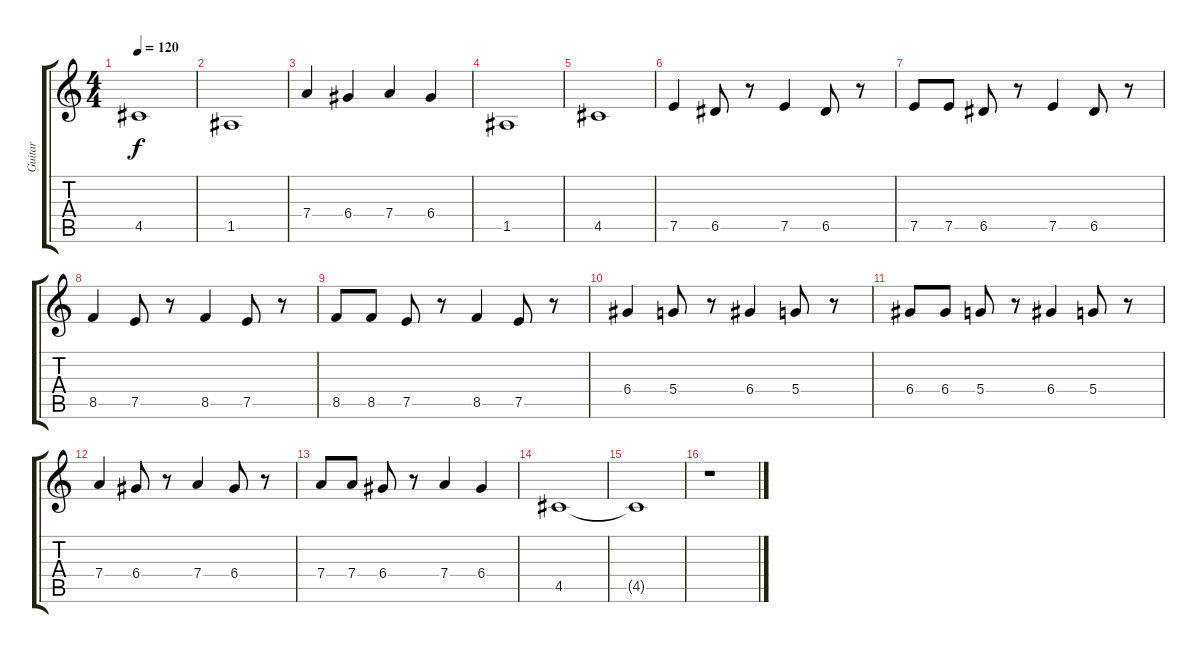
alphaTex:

\track ("Guitar" "Guitar") {instrument distortionguitar}
\staff {score tabs}
\tuning (E4 B3 G3 D3 A2 E2) {hide}
\ts (4 4)
\tempo 120
\clef g2
\ks c
4.5.1{dy f} |
1.5.1 |
7.4.4 6.4.4 7.4.4 6.4.4 |
1.5.1 |
4.5.1 |
7.5.4 6.5.8 r.8 7.5.4 6.5.8 r.8 |
7.5.8 7.5.8 6.5.8 r.8 7.5.4 6.5.8 r.8 |
8.5.4 7.5.8 r.8 8.5.4 7.5.8 r.8 |
8.5.8 8.5.8 7.5.8 r.8 8.5.4 7.5.8 r.8 |
6.4.4 5.4.8 r.8 6.4.4 5.4.8 r.8 |
6.4.8 6.4.8 5.4.8 r.8 6.4.4 5.4.8 r.8 |
7.4.4 6.4.8 r.8 7.4.4 6.4.8 r.8 |
7.4.8 7.4.8 6.4.8 r.8 7.4.4 6.4.4 |
4.5.1 |
4.5{t}.1 |
r.1
